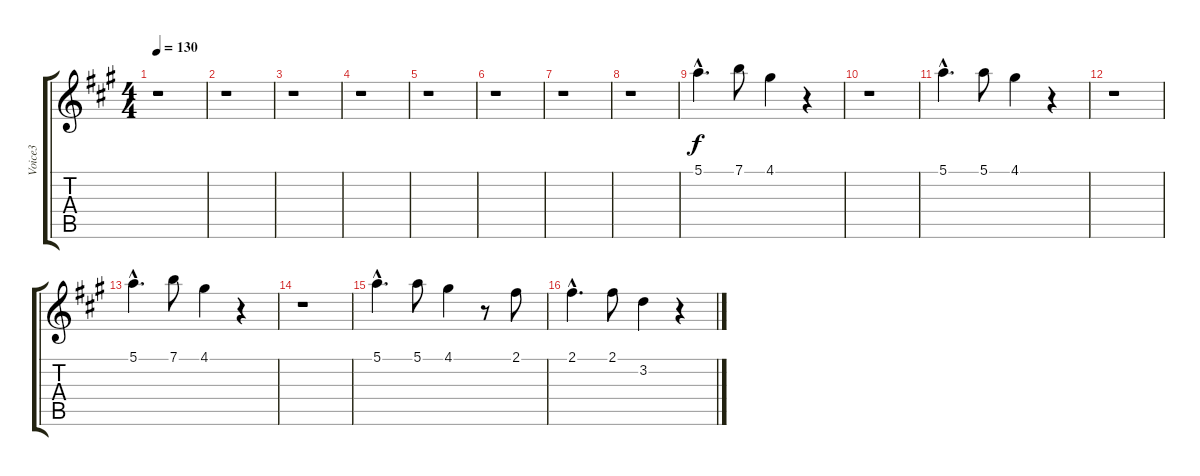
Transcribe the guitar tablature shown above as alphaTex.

\track ("Voice3" "Voice3") {instrument distortionguitar}
\staff {score tabs}
\tuning (E4 B3 G3 D3 A2 E2) {hide}
\ts (4 4)
\tempo 130
\clef g2
\ks f#minor
r.1{dy f} |
r.1 |
r.1 |
r.1 |
r.1 |
r.1 |
r.1 |
r.1 |
5.1{hac}.4{d} 7.1.8 4.1.4 r.4 |
r.1 |
5.1{hac}.4{d} 5.1.8 4.1.4 r.4 |
r.1 |
5.1{hac}.4{d} 7.1.8 4.1.4 r.4 |
r.1 |
5.1{hac}.4{d} 5.1.8 4.1.4 r.8 2.1.8 |
2.1{hac}.4{d} 2.1.8 3.2.4 r.4
